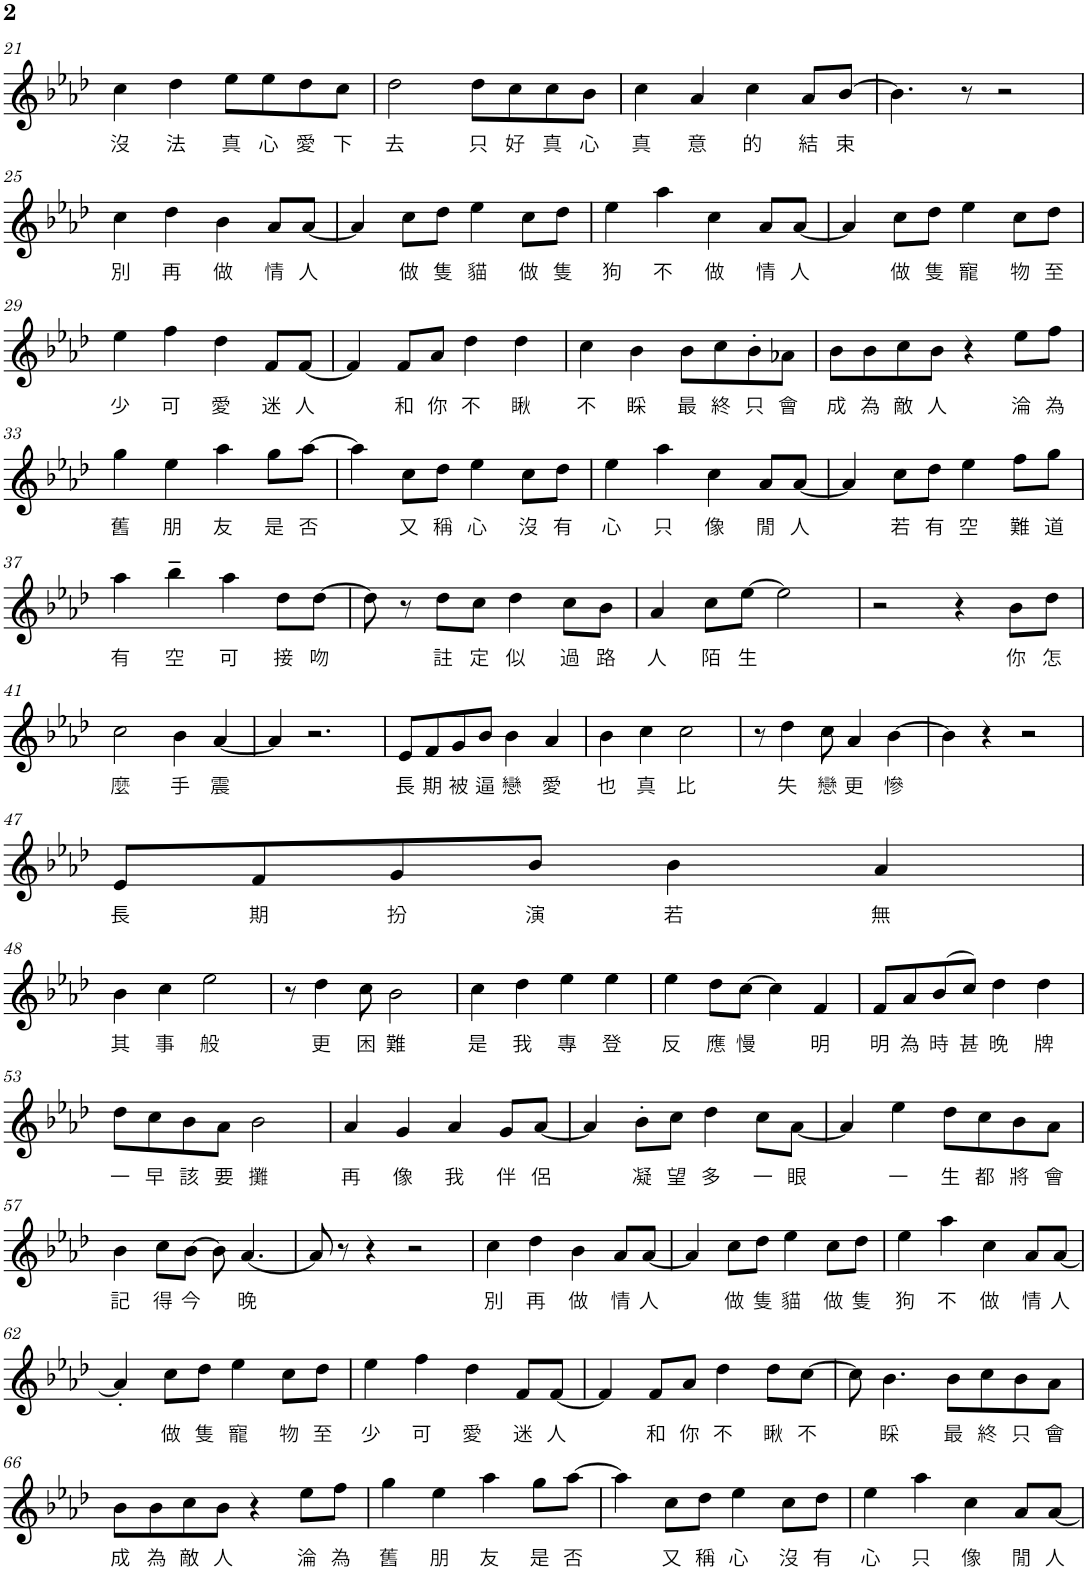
**kern	**text
*part1	*part1
*staff1	*staff1
*I"Piano	*
*I'Pno.	*
!!LO:PB:g=z
*clefG2	*
*k[b-e-a-d-]	*
=21	=21
!	!LO:LY:b
4cc\	沒
!	!LO:LY:b
4dd-\	法
!	!LO:LY:b
8ee-\L	真
!	!LO:LY:b
8ee-\	心
!	!LO:LY:b
8dd-\	愛
!	!LO:LY:b
8cc\J	下
=22	=22
!	!LO:LY:b
2dd-\	去
!	!LO:LY:b
8dd-\L	只
!	!LO:LY:b
8cc\	好
!	!LO:LY:b
8cc\	真
!	!LO:LY:b
8b-\J	心
=23	=23
!	!LO:LY:b
4cc\	真
!	!LO:LY:b
4a-/	意
!	!LO:LY:b
4cc\	的
!	!LO:LY:b
8a-/L	結
!	!LO:LY:b
[>8b-/J	束
=24	=24
4.b-\]	.
8r	.
2r	.
!!LO:LB:g=z
=25	=25
!	!LO:LY:b
4cc\	別
!	!LO:LY:b
4dd-\	再
!	!LO:LY:b
4b-\	做
!	!LO:LY:b
8a-/L	情
!	!LO:LY:b
[<8a-/J	人
=26	=26
4a-/]	.
!	!LO:LY:b
8cc\L	做
!	!LO:LY:b
8dd-\J	隻
!	!LO:LY:b
4ee-\	貓
!	!LO:LY:b
8cc\L	做
!	!LO:LY:b
8dd-\J	隻
=27	=27
!	!LO:LY:b
4ee-\	狗
!	!LO:LY:b
4aa-\	不
!	!LO:LY:b
4cc\	做
!	!LO:LY:b
8a-/L	情
!	!LO:LY:b
[<8a-/J	人
=28	=28
4a-/]	.
!	!LO:LY:b
8cc\L	做
!	!LO:LY:b
8dd-\J	隻
!	!LO:LY:b
4ee-\	寵
!	!LO:LY:b
8cc\L	物
!	!LO:LY:b
8dd-\J	至
!!LO:LB:g=z
=29	=29
!	!LO:LY:b
4ee-\	少
!	!LO:LY:b
4ff\	可
!	!LO:LY:b
4dd-\	愛
!	!LO:LY:b
8f/L	迷
!	!LO:LY:b
[<8f/J	人
=30	=30
4f/]	.
!	!LO:LY:b
8f/L	和
!	!LO:LY:b
8a-/J	你
!	!LO:LY:b
4dd-\	不
!	!LO:LY:b
4dd-\	瞅
=31	=31
!	!LO:LY:b
4cc\	不
!	!LO:LY:b
4b-\	睬
!	!LO:LY:b
8b-\L	最
!	!LO:LY:b
8cc\	終
!	!LO:LY:b
8b-'\	只
!	!LO:LY:b
8a-X\J	會
=32	=32
!	!LO:LY:b
8b-\L	成
!	!LO:LY:b
8b-\	為
!	!LO:LY:b
8cc\	敵
!	!LO:LY:b
8b-\J	人
4r	.
!	!LO:LY:b
8ee-\L	淪
!	!LO:LY:b
8ff\J	為
!!LO:LB:g=z
=33	=33
!	!LO:LY:b
4gg\	舊
!	!LO:LY:b
4ee-\	朋
!	!LO:LY:b
4aa-\	友
!	!LO:LY:b
8gg\L	是
!	!LO:LY:b
[>8aa-\J	否
=34	=34
4aa-\]	.
!	!LO:LY:b
8cc\L	又
!	!LO:LY:b
8dd-\J	稱
!	!LO:LY:b
4ee-\	心
!	!LO:LY:b
8cc\L	沒
!	!LO:LY:b
8dd-\J	有
=35	=35
!	!LO:LY:b
4ee-\	心
!	!LO:LY:b
4aa-\	只
!	!LO:LY:b
4cc\	像
!	!LO:LY:b
8a-/L	閒
!	!LO:LY:b
[<8a-/J	人
=36	=36
4a-/]	.
!	!LO:LY:b
8cc\L	若
!	!LO:LY:b
8dd-\J	有
!	!LO:LY:b
4ee-\	空
!	!LO:LY:b
8ff\L	難
!	!LO:LY:b
8gg\J	道
!!LO:LB:g=z
=37	=37
!	!LO:LY:b
4aa-\	有
!	!LO:LY:b
4bb-~\	空
!	!LO:LY:b
4aa-\	可
!	!LO:LY:b
8dd-\L	接
!	!LO:LY:b
[>8dd-\J	吻
=38	=38
8dd-\]	.
8r	.
!	!LO:LY:b
8dd-\L	註
!	!LO:LY:b
8cc\J	定
!	!LO:LY:b
4dd-\	似
!	!LO:LY:b
8cc\L	過
!	!LO:LY:b
8b-\J	路
=39	=39
!	!LO:LY:b
4a-/	人
!	!LO:LY:b
8cc\L	陌
!	!LO:LY:b
[>8ee-\J	生
2ee-\]	.
=40	=40
2r	.
4r	.
!	!LO:LY:b
8b-\L	你
!	!LO:LY:b
8dd-\J	怎
!!LO:LB:g=z
=41	=41
!	!LO:LY:b
2cc\	麼
!	!LO:LY:b
4b-\	手
!	!LO:LY:b
[<4a-/	震
=42	=42
4a-/]	.
2.r	.
=43	=43
!	!LO:LY:b
8e-/L	長
!	!LO:LY:b
8f/	期
!	!LO:LY:b
8g/	被
!	!LO:LY:b
8b-/J	逼
!	!LO:LY:b
4b-\	戀
!	!LO:LY:b
4a-/	愛
=44	=44
!	!LO:LY:b
4b-\	也
!	!LO:LY:b
4cc\	真
!	!LO:LY:b
2cc\	比
=45	=45
8r	.
!	!LO:LY:b
4dd-\	失
!	!LO:LY:b
8cc\	戀
!	!LO:LY:b
4a-/	更
!	!LO:LY:b
[>4b-\	慘
=46	=46
4b-\]	.
4r	.
2r	.
!!LO:LB:g=z
=47	=47
!	!LO:LY:b
8e-/L	長
!	!LO:LY:b
8f/	期
!	!LO:LY:b
8g/	扮
!	!LO:LY:b
8b-/J	演
!	!LO:LY:b
4b-\	若
!	!LO:LY:b
4a-/	無
!!LO:LB:g=z
=48	=48
!	!LO:LY:b
4b-\	其
!	!LO:LY:b
4cc\	事
!	!LO:LY:b
2ee-\	般
=49	=49
8r	.
!	!LO:LY:b
4dd-\	更
!	!LO:LY:b
8cc\	困
!	!LO:LY:b
2b-\	難
=50	=50
!	!LO:LY:b
4cc\	是
!	!LO:LY:b
4dd-\	我
!	!LO:LY:b
4ee-\	專
!	!LO:LY:b
4ee-\	登
=51	=51
!	!LO:LY:b
4ee-\	反
!	!LO:LY:b
8dd-\L	應
!	!LO:LY:b
[>8cc\J	慢
4cc\]	.
!	!LO:LY:b
4f/	明
=52	=52
!	!LO:LY:b
8f/L	明
!	!LO:LY:b
8a-/	為
!	!LO:LY:b
(>8b-/	時
!	!LO:LY:b
8cc/J)	甚
!	!LO:LY:b
4dd-\	晚
!	!LO:LY:b
4dd-\	牌
!!LO:LB:g=z
=53	=53
!	!LO:LY:b
8dd-\L	一
!	!LO:LY:b
8cc\	早
!	!LO:LY:b
8b-\	該
!	!LO:LY:b
8a-\J	要
!	!LO:LY:b
2b-\	攤
=54	=54
!	!LO:LY:b
4a-/	再
!	!LO:LY:b
4g/	像
!	!LO:LY:b
4a-/	我
!	!LO:LY:b
8g/L	伴
!	!LO:LY:b
[<8a-/J	侶
=55	=55
4a-/]	.
!	!LO:LY:b
8b-'\L	凝
!	!LO:LY:b
8cc\J	望
!	!LO:LY:b
4dd-\	多
!	!LO:LY:b
8cc\L	一
!	!LO:LY:b
[<8a-\J	眼
=56	=56
4a-/]	.
!	!LO:LY:b
4ee-\	一
!	!LO:LY:b
8dd-\L	生
!	!LO:LY:b
8cc\	都
!	!LO:LY:b
8b-\	將
!	!LO:LY:b
8a-\J	會
!!LO:LB:g=z
=57	=57
!	!LO:LY:b
4b-\	記
!	!LO:LY:b
8cc\L	得
!	!LO:LY:b
[>8b-\J	今
8b-\]	.
!	!LO:LY:b
[<4.a-/	晚
=58	=58
8a-/]	.
8r	.
4r	.
2r	.
=59	=59
!	!LO:LY:b
4cc\	別
!	!LO:LY:b
4dd-\	再
!	!LO:LY:b
4b-\	做
!	!LO:LY:b
8a-/L	情
!	!LO:LY:b
[<8a-/J	人
=60	=60
4a-/]	.
!	!LO:LY:b
8cc\L	做
!	!LO:LY:b
8dd-\J	隻
!	!LO:LY:b
4ee-\	貓
!	!LO:LY:b
8cc\L	做
!	!LO:LY:b
8dd-\J	隻
=61	=61
!	!LO:LY:b
4ee-\	狗
!	!LO:LY:b
4aa-\	不
!	!LO:LY:b
4cc\	做
!	!LO:LY:b
8a-/L	情
!	!LO:LY:b
[8a-/J	人
!!LO:LB:g=z
=62	=62
4a-'/]	.
!	!LO:LY:b
8cc\L	做
!	!LO:LY:b
8dd-\J	隻
!	!LO:LY:b
4ee-\	寵
!	!LO:LY:b
8cc\L	物
!	!LO:LY:b
8dd-\J	至
=63	=63
!	!LO:LY:b
4ee-\	少
!	!LO:LY:b
4ff\	可
!	!LO:LY:b
4dd-\	愛
!	!LO:LY:b
8f/L	迷
!	!LO:LY:b
[<8f/J	人
=64	=64
4f/]	.
!	!LO:LY:b
8f/L	和
!	!LO:LY:b
8a-/J	你
!	!LO:LY:b
4dd-\	不
!	!LO:LY:b
8dd-\L	瞅
!	!LO:LY:b
[>8cc\J	不
=65	=65
8cc\]	.
!	!LO:LY:b
4.b-\	睬
!	!LO:LY:b
8b-\L	最
!	!LO:LY:b
8cc\	終
!	!LO:LY:b
8b-\	只
!	!LO:LY:b
8a-\J	會
!!LO:LB:g=z
=66	=66
!	!LO:LY:b
8b-\L	成
!	!LO:LY:b
8b-\	為
!	!LO:LY:b
8cc\	敵
!	!LO:LY:b
8b-\J	人
4r	.
!	!LO:LY:b
8ee-\L	淪
!	!LO:LY:b
8ff\J	為
=67	=67
!	!LO:LY:b
4gg\	舊
!	!LO:LY:b
4ee-\	朋
!	!LO:LY:b
4aa-\	友
!	!LO:LY:b
8gg\L	是
!	!LO:LY:b
[>8aa-\J	否
=68	=68
4aa-\]	.
!	!LO:LY:b
8cc\L	又
!	!LO:LY:b
8dd-\J	稱
!	!LO:LY:b
4ee-\	心
!	!LO:LY:b
8cc\L	沒
!	!LO:LY:b
8dd-\J	有
=69	=69
!	!LO:LY:b
4ee-\	心
!	!LO:LY:b
4aa-\	只
!	!LO:LY:b
4cc\	像
!	!LO:LY:b
8a-/L	閒
!	!LO:LY:b
[8a-/J	人
=	=
*-	*-
